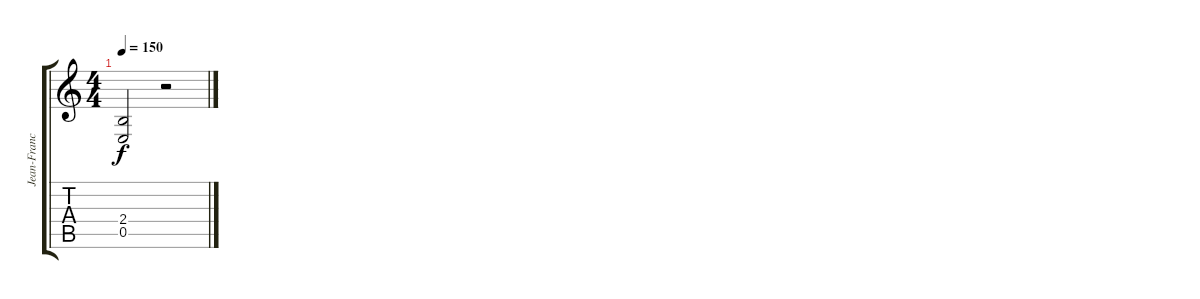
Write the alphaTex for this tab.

\track ("Jean-Francois Dagenals (Lead)" "Jean-Franc") {instrument distortionguitar}
\staff {score tabs}
\tuning (B3 Gb3 D3 A2 E2 B1) {hide}
\ts (4 4)
\tempo 150
\clef g2
\ks c
(2.4 0.5).2{dy f} r.2
